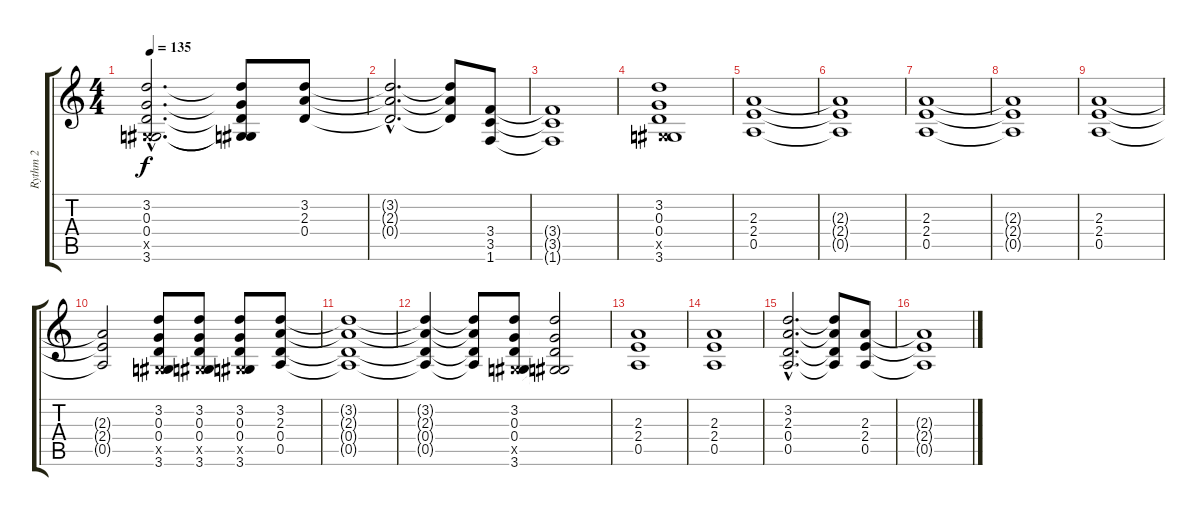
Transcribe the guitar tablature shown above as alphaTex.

\track ("Rythm 2" "Rythm 2") {instrument overdrivenguitar}
\staff {score tabs}
\tuning (E4 B3 G3 D3 A2 E2) {hide}
\ts (4 4)
\tempo 135
\clef g2
\ks c
(3.2{hac} 0.3{hac} 0.4{hac} -1.5{hac x} 3.6{hac}).2{d dy f} (3.2{t} 0.3{t} 0.4{t} -1.5{t} 3.6{t}).8 (3.2 2.3 0.4).8 |
(3.2{hac t} 2.3{hac t} 0.4{hac t}).2{d} (3.2{t} 2.3{t} 0.4{t}).8 (3.4 3.5 1.6).8 |
(3.4{t} 3.5{t} 1.6{t}).1 |
(3.2 0.3 0.4 -1.5{x} 3.6).1 |
(2.3 2.4 0.5).1 |
(2.3{t} 2.4{t} 0.5{t}).1 |
(2.3 2.4 0.5).1 |
(2.3{t} 2.4{t} 0.5{t}).1 |
(2.3 2.4 0.5).1 |
(2.3{t} 2.4{t} 0.5{t}).2 (3.2 0.3 0.4 -1.5{x} 3.6).8 (3.2 0.3 0.4 -1.5{x} 3.6).8 (3.2 0.3 0.4 -1.5{x} 3.6).8 (3.2 2.3 0.4 0.5).8 |
(3.2{t} 2.3{t} 0.4{t} 0.5{t}).1 |
(3.2{t} 2.3{t} 0.4{t} 0.5{t}).4 (3.2{t} 2.3{t} 0.4{t} 0.5{t}).8 (3.2 0.3 0.4 -1.5{x} 3.6).8 (3.2{t} 0.3{t} 0.4{t} -1.5{t} 3.6{t}).2 |
(2.3 2.4 0.5).1 |
(2.3 2.4 0.5).1 |
(3.2{hac} 2.3{hac} 0.4{hac} 0.5{hac}).2{d} (3.2{t} 2.3{t} 0.4{t} 0.5{t}).8 (2.3 2.4 0.5).8 |
(2.3{t} 2.4{t} 0.5{t}).1
